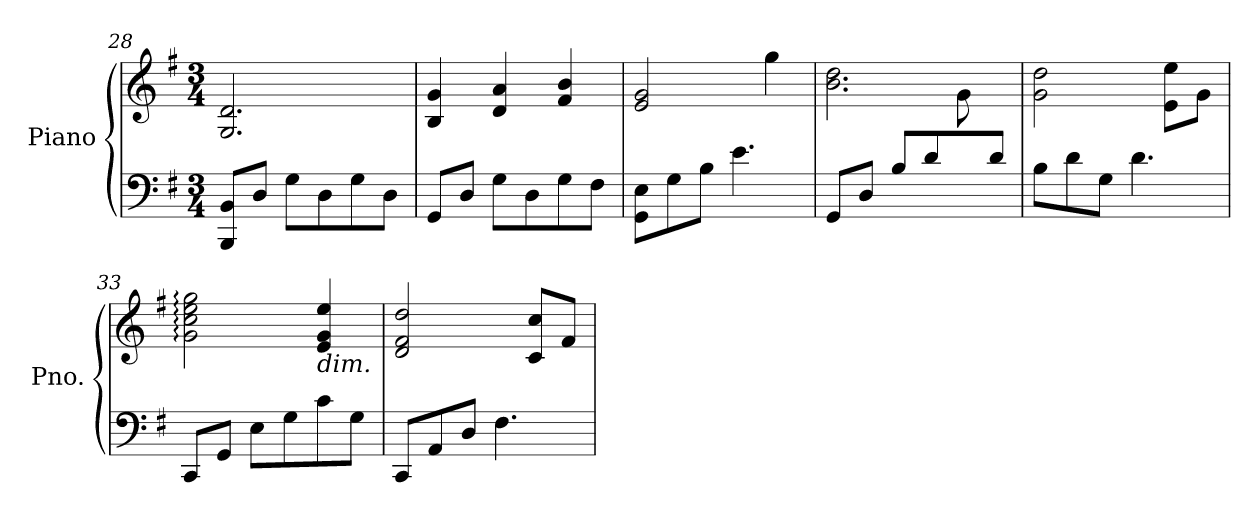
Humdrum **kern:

**kern	**kern
*part1	*part1
*staff2	*staff1
*I"Piano	*
*I'Pno.	*
*clefF4	*clefG2
*k[f#]	*k[f#]
*M3/4	*M3/4
=28	=28
8BBB/ 8BB/L	2.G/ 2.d/
8D/J	.
8G\L	.
8D\	.
8G\	.
8D\J	.
=29	=29
8GG/L	4B/ 4g/
8D/J	.
8G\L	4d/ 4a/
8D\	.
8G\	4f#/ 4b/
8F#\J	.
=30	=30
8GG\ 8E\L	2e/ 2g/
8G\	.
8B\J	.
4.e\	.
.	4gg\
=31	=31
*	*^
8GG/L	2.b\ 2.dd\	2ryy
8D/J	.	.
8B/L	.	.
8d/	.	.
8ryy	.	8g\
8d/J	.	8ryy
*	*v	*v
=32	=32
8B\L	2g\ 2dd\
8d\	.
8G\J	.
4.d\	.
.	8e\ 8ee\L
.	8g\J
!!LO:LB:g=z
=33	=33
8CC/L	2g\: 2cc\: 2ee\: 2gg\:
8GG/J	.
8E\L	.
8G\	.
!	!LO:TX:b:i:t=dim.
8c\	4e/ 4g/ 4ee/
8G\J	.
=34	=34
8CC/L	2d/ 2f#/ 2dd/
8AA/	.
8D/J	.
4.F#\	.
.	8c/ 8cc/L
.	8f#/J
=	=
*-	*-
